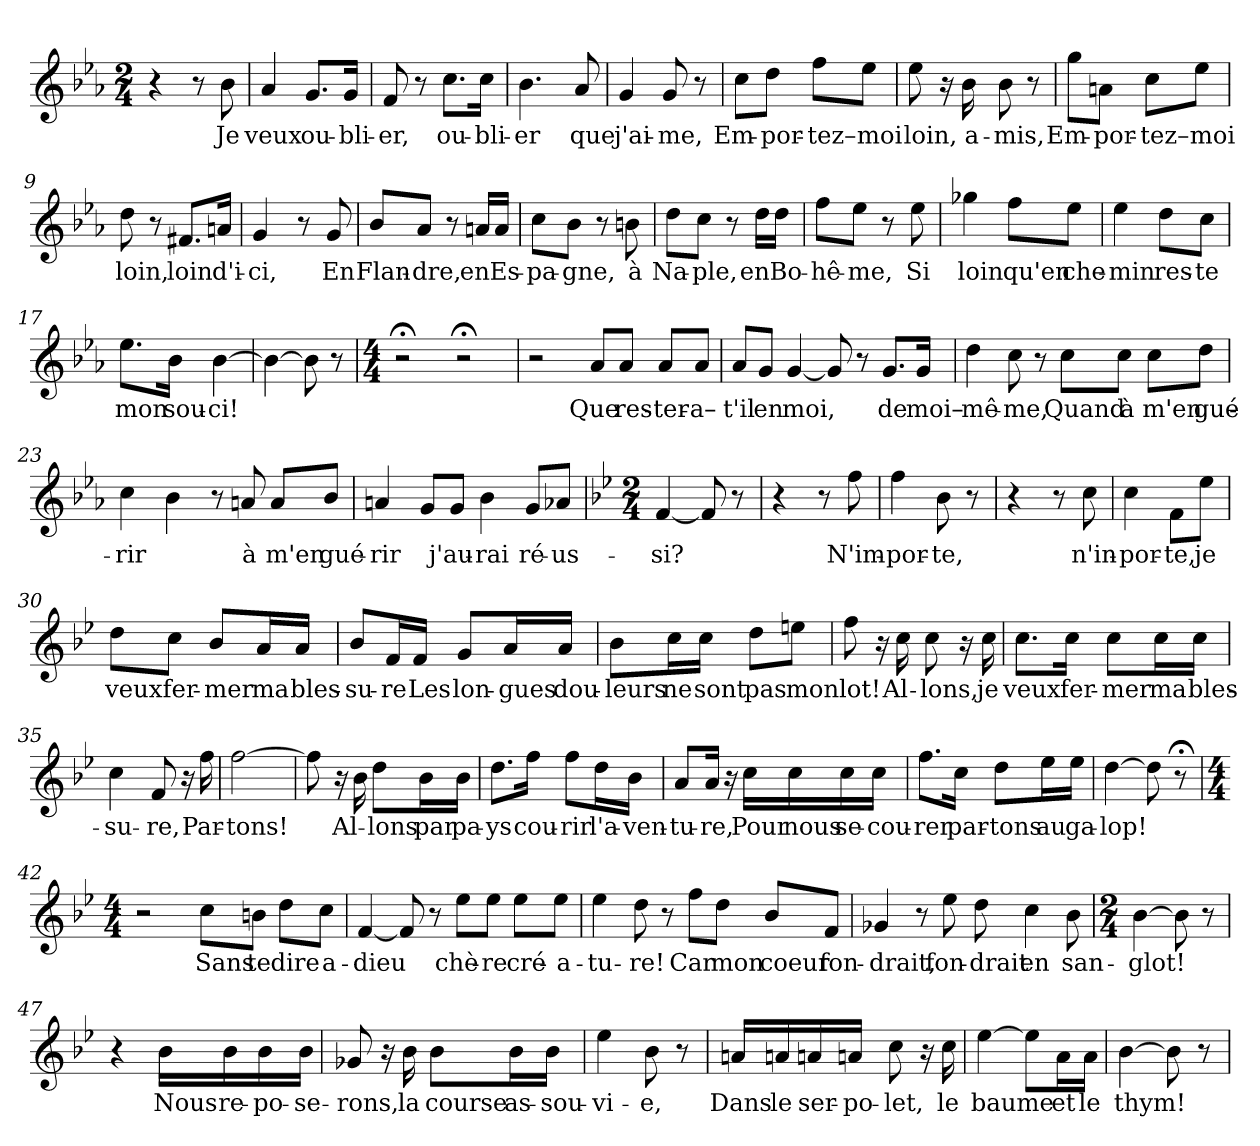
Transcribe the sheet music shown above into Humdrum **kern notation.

**kern	**text
*part1	*part1
*staff1	*staff1
*clefG2	*
*k[b-e-a-]	*
*M2/4	*
=1	=1
4r	.
8r	.
!	!LO:LY:b
8b-\	Je
=2	=2
!	!LO:LY:b
4a-/	veux
!	!LO:LY:b
8.g/L	ou-
!	!LO:LY:b
16g/Jk	-bli-
=3	=3
!	!LO:LY:b
8f/	-er,
8r	.
!	!LO:LY:b
8.cc\L	ou-
!	!LO:LY:b
16cc\Jk	-bli-
=4	=4
!	!LO:LY:b
4.b-\	-er
!	!LO:LY:b
8a-/	que
=5	=5
!	!LO:LY:b
4g/	j'ai-
!	!LO:LY:b
8g/	-me,
8r	.
=6	=6
!	!LO:LY:b
8cc\L	Em-
!	!LO:LY:b
8dd\J	-por-
!	!LO:LY:b
8ff\L	-tez–
!	!LO:LY:b
8ee-\J	moi
=7	=7
!	!LO:LY:b
8ee-\	loin,
16r	.
!	!LO:LY:b
16b-\	a-
!	!LO:LY:b
8b-\	-mis,
8r	.
=8	=8
!	!LO:LY:b
8gg\L	Em-
!	!LO:LY:b
8an\J	-por-
!	!LO:LY:b
8cc\L	-tez–
!	!LO:LY:b
8ee-\J	moi
!!LO:LB:g=z
=9	=9
!	!LO:LY:b
8dd\	loin,
8r	.
!	!LO:LY:b
8.f#X/L	loin
!	!LO:LY:b
16an/Jk	d'i-
=10	=10
!	!LO:LY:b
4g/	-ci,
8r	.
!	!LO:LY:b
8g/	En
=11	=11
!	!LO:LY:b
8b-/L	Flan-
!	!LO:LY:b
8a-/J	-dre,
8r	.
!	!LO:LY:b
16an/LL	en
!	!LO:LY:b
16a/JJ	Es-
=12	=12
!	!LO:LY:b
8cc\L	-pa-
!	!LO:LY:b
8b-\J	-gne,
8r	.
!	!LO:LY:b
8bn\	à
=13	=13
!	!LO:LY:b
8dd\L	Na-
!	!LO:LY:b
8cc\J	-ple,
8r	.
!	!LO:LY:b
16dd\LL	en
!	!LO:LY:b
16dd\JJ	Bo-
=14	=14
!	!LO:LY:b
8ff\L	-hê-
!	!LO:LY:b
8ee-\J	-me,
8r	.
!	!LO:LY:b
8ee-\	Si
=15	=15
!	!LO:LY:b
4gg-X\	loin
!	!LO:LY:b
8ff\L	qu'en
!	!LO:LY:b
8ee-\J	che-
=16	=16
!	!LO:LY:b
4ee-\	-min
!	!LO:LY:b
8dd\L	res-
!	!LO:LY:b
8cc\J	-te
!!LO:LB:g=z
=17	=17
!	!LO:LY:b
8.ee-\L	mon
!	!LO:LY:b
16b-\Jk	sou-
!	!LO:LY:b
[4b-\	-ci!
=18	=18
4b-\_	.
8b-\]	.
8r	.
=19	=19
*M4/4	*
2r;<	.
2r;<	.
=20	=20
2r	.
!	!LO:LY:b
8a-/L	Que
!	!LO:LY:b
8a-/J	res-
!	!LO:LY:b
8a-/L	-ter-
!	!LO:LY:b
8a-/J	-a–
=21	=21
!	!LO:LY:b
8a-/L	t'il
!	!LO:LY:b
8g/J	en
!	!LO:LY:b
[4g/	moi,
8g/]	.
8r	.
!	!LO:LY:b
8.g/L	de
!	!LO:LY:b
16g/Jk	moi–
=22	=22
!	!LO:LY:b
4dd\	mê-
!	!LO:LY:b
8cc\	-me,
8r	.
!	!LO:LY:b
8cc\L	Quand
!	!LO:LY:b
8cc\J	à
!	!LO:LY:b
8cc\L	m'en
!	!LO:LY:b
8dd\J	gué-
=23	=23
!	!LO:LY:b
4cc\	-rir
4b-\	.
8r	.
!	!LO:LY:b
8an/	à
!	!LO:LY:b
8a/L	m'en
!	!LO:LY:b
8b-/J	gué-
!!LO:LB:g=z
=24	=24
!	!LO:LY:b
4an/	-rir
8g/L	.
!	!LO:LY:b
8g/J	j'au-
!	!LO:LY:b
4b-\	-rai
!	!LO:LY:b
8g/L	ré-
!	!LO:LY:b
8a-X/J	-us-
=25	=25
*k[b-e-]	*
*M2/4	*
!	!LO:LY:b
[4f/	-si?
8f/]	.
8r	.
=26	=26
4r	.
8r	.
!	!LO:LY:b
8ff\	N'im-
=27	=27
!	!LO:LY:b
4ff\	-por-
!	!LO:LY:b
8b-\	-te,
8r	.
=28	=28
4r	.
8r	.
!	!LO:LY:b
8cc\	n'in-
=29	=29
!	!LO:LY:b
4cc\	-por-
!	!LO:LY:b
8f\L	-te,
!	!LO:LY:b
8ee-\J	je
=30	=30
!	!LO:LY:b
8dd\L	veux
!	!LO:LY:b
8cc\J	fer-
!	!LO:LY:b
8b-/L	-mer
!	!LO:LY:b
16a/L	ma
!	!LO:LY:b
16a/JJ	bles-
!!LO:LB:g=z
=31	=31
!	!LO:LY:b
8b-/L	-su-
!	!LO:LY:b
16f/L	-re
!	!LO:LY:b
16f/JJ	Les
!	!LO:LY:b
8g/L	lon-
!	!LO:LY:b
16a/L	-gues
!	!LO:LY:b
16a/JJ	dou-
=32	=32
!	!LO:LY:b
8b-\L	-leurs
!	!LO:LY:b
16cc\L	ne
!	!LO:LY:b
16cc\JJ	sont
!	!LO:LY:b
8dd\L	pas
!	!LO:LY:b
8een\J	mon
=33	=33
!	!LO:LY:b
8ff\	lot!
16r	.
!	!LO:LY:b
16cc\	Al-
!	!LO:LY:b
8cc\	-lons,
16r	.
!	!LO:LY:b
16cc\	je
=34	=34
!	!LO:LY:b
8.cc\L	veux
!	!LO:LY:b
16cc\Jk	fer-
!	!LO:LY:b
8cc\L	-mer
!	!LO:LY:b
16cc\L	ma
!	!LO:LY:b
16cc\JJ	bles-
=35	=35
!	!LO:LY:b
4cc\	-su-
!	!LO:LY:b
8f/	-re,
16r	.
!	!LO:LY:b
16ff\	Par-
=36	=36
!	!LO:LY:b
[2ff\	-tons!
!!LO:LB:g=z
=37	=37
8ff\]	.
16r	.
!	!LO:LY:b
16b-\	Al-
!	!LO:LY:b
8dd\L	-lons
!	!LO:LY:b
16b-\L	par
!	!LO:LY:b
16b-\JJ	pa-
=38	=38
!	!LO:LY:b
8.dd\L	-ys
!	!LO:LY:b
16ff\Jk	cou-
!	!LO:LY:b
8ff\L	-rir
!	!LO:LY:b
16dd\L	l'a-
!	!LO:LY:b
16b-\JJ	-ven-
=39	=39
!	!LO:LY:b
8a/L	-tu-
!	!LO:LY:b
16a/Jk	-re,
16r	.
!	!LO:LY:b
16cc\LL	Pour
!	!LO:LY:b
16cc\	nous
!	!LO:LY:b
16cc\	se-
!	!LO:LY:b
16cc\JJ	-cou-
=40	=40
!	!LO:LY:b
8.ff\L	-rer
!	!LO:LY:b
16cc\Jk	par-
!	!LO:LY:b
8dd\L	-tons
!	!LO:LY:b
16ee-\L	au
!	!LO:LY:b
16ee-\JJ	ga-
=41	=41
!	!LO:LY:b
[4dd\	-lop!
8dd\]	.
8r;<	.
=42	=42
*M4/4	*
2r	.
!	!LO:LY:b
8cc\L	Sans
!	!LO:LY:b
8bn\J	te
!	!LO:LY:b
8dd\L	dire
!	!LO:LY:b
8cc\J	a-
!!LO:LB:g=z
=43	=43
!	!LO:LY:b
[4f/	-dieu
8f/]	.
8r	.
!	!LO:LY:b
8ee-\L	chè-
!	!LO:LY:b
8ee-\J	-re
!	!LO:LY:b
8ee-\L	cré-
!	!LO:LY:b
8ee-\J	-a-
=44	=44
!	!LO:LY:b
4ee-\	-tu-
!	!LO:LY:b
8dd\	-re!
8r	.
!	!LO:LY:b
8ff\L	Car
!	!LO:LY:b
8dd\J	mon
!	!LO:LY:b
8b-/L	coeur
!	!LO:LY:b
8f/J	fon-
=45	=45
!	!LO:LY:b
4g-X/	-drait,
8r	.
!	!LO:LY:b
8ee-\	fon-
!	!LO:LY:b
8dd\	-drait
!	!LO:LY:b
4cc\	en
!	!LO:LY:b
8b-\	san-
=46	=46
*M2/4	*
!	!LO:LY:b
[4b-\	-glot!
8b-\]	.
8r	.
=47	=47
4r	.
!	!LO:LY:b
16b-\LL	Nous
!	!LO:LY:b
16b-\	re-
!	!LO:LY:b
16b-\	-po-
!	!LO:LY:b
16b-\JJ	-se-
=48	=48
!	!LO:LY:b
8g-X/	-rons,
16r	.
!	!LO:LY:b
16b-\	la
!	!LO:LY:b
8b-\L	course
!	!LO:LY:b
16b-\L	as-
!	!LO:LY:b
16b-\JJ	-sou-
!!LO:LB:g=z
=49	=49
!	!LO:LY:b
4ee-\	-vi-
!	!LO:LY:b
8b-\	-e,
8r	.
=50	=50
!	!LO:LY:b
16an/LL	Dans
!	!LO:LY:b
16an/	le
!	!LO:LY:b
16an/	ser-
!	!LO:LY:b
16an/JJ	-po-
!	!LO:LY:b
8cc\	-let,
16r	.
!	!LO:LY:b
16cc\	le
=51	=51
!	!LO:LY:b
[4ee-\	baume
8ee-\L]	.
!	!LO:LY:b
16a\L	et
!	!LO:LY:b
16a\JJ	le
=52	=52
!	!LO:LY:b
[4b-\	thym!
8b-\]	.
8r	.
=	=
*-	*-
